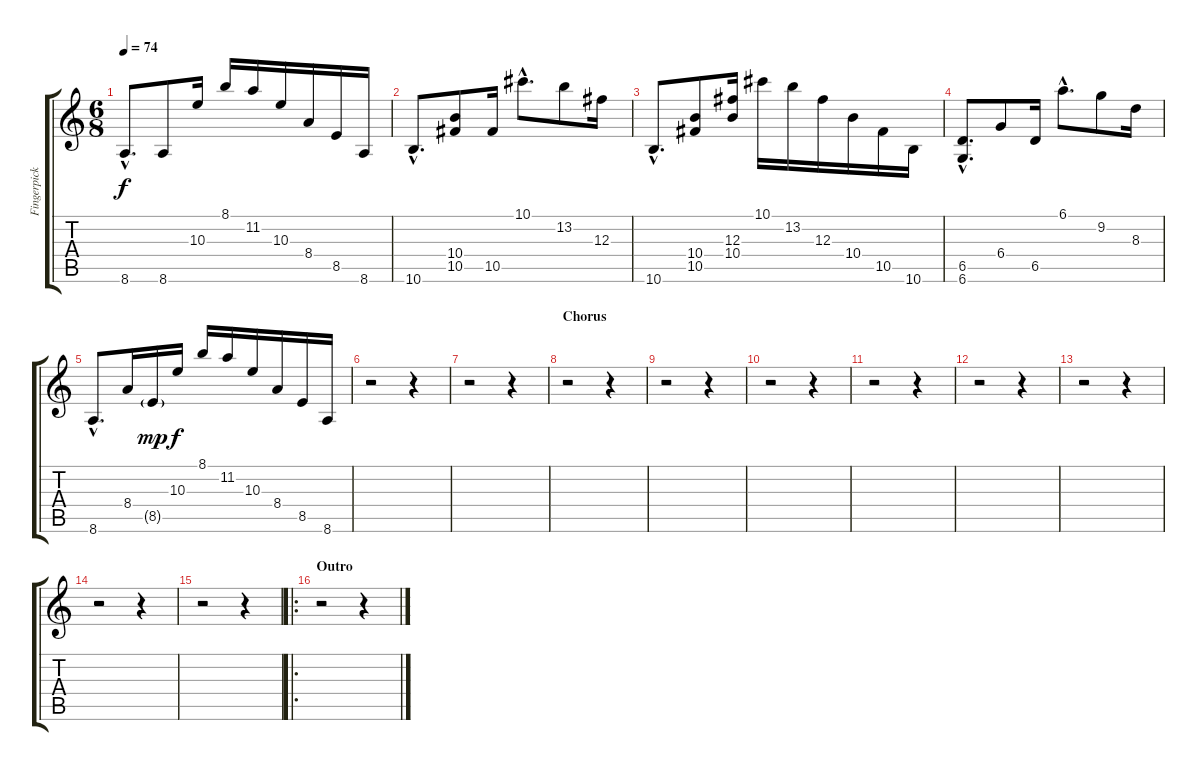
\track ("Fingerpicked Gtr." "Fingerpick") {instrument acousticguitarnylon}
\staff {score tabs}
\tuning (Eb4 Bb3 Gb3 Db3 Ab2 Db2) {hide}
\ts (6 8)
\tempo 74
\clef g2
\ks c
8.6{hac}.8{d dy f} 8.6.8 10.3.16 8.1.16 11.2.16 10.3.16 8.4.16 8.5.16 8.6.16 |
10.6{hac}.8{d} (10.4 10.5).8 10.5.16 10.1{hac}.8{d} 13.2.8 12.3.16 |
10.6{hac}.8{d} (10.4 10.5).8 (12.3 10.4).16 10.1.16 13.2.16 12.3.16 10.4.16 10.5.16 10.6.16 |
(6.5{hac} 6.6{hac}).8{d} 6.4.8 6.5.16 6.1{hac}.8{d} 9.2.8 8.3.16 |
8.6{hac}.8{d} 8.4.16 8.5{g}.16{dy mp} 10.3.16{dy f} 8.1.16 11.2.16 10.3.16 8.4.16 8.5.16 8.6.16 |
r.2 r.4 |
r.2 r.4 |
\section ("" "Chorus")
r.2 r.4 |
r.2 r.4 |
r.2 r.4 |
r.2 r.4 |
r.2 r.4 |
r.2 r.4 |
r.2 r.4 |
r.2 r.4 |
\ro
\section ("" "Outro")
r.2 r.4
